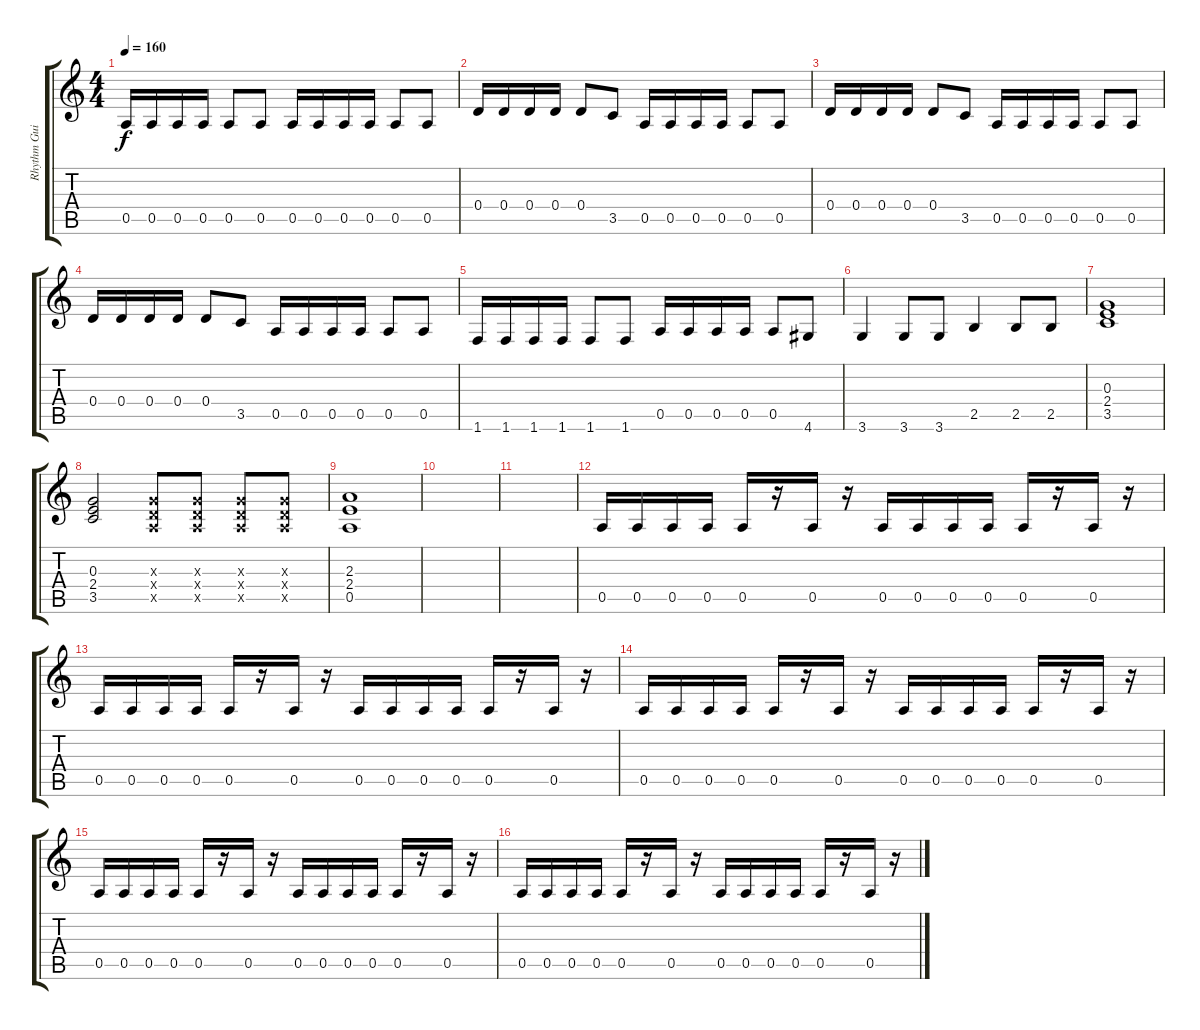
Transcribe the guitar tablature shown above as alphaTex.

\track ("Rhythm Guitar" "Rhythm Gui") {instrument distortionguitar}
\staff {score tabs}
\tuning (E4 B3 G3 D3 A2 E2) {hide}
\ts (4 4)
\tempo 160
\clef g2
\ks c
0.5.16{dy f} 0.5.16 0.5.16 0.5.16 0.5.8 0.5.8 0.5.16 0.5.16 0.5.16 0.5.16 0.5.8 0.5.8 |
0.4.16 0.4.16 0.4.16 0.4.16 0.4.8 3.5.8 0.5.16 0.5.16 0.5.16 0.5.16 0.5.8 0.5.8 |
0.4.16 0.4.16 0.4.16 0.4.16 0.4.8 3.5.8 0.5.16 0.5.16 0.5.16 0.5.16 0.5.8 0.5.8 |
0.4.16 0.4.16 0.4.16 0.4.16 0.4.8 3.5.8 0.5.16 0.5.16 0.5.16 0.5.16 0.5.8 0.5.8 |
1.6.16 1.6.16 1.6.16 1.6.16 1.6.8 1.6.8 0.5.16 0.5.16 0.5.16 0.5.16 0.5.8 4.6.8 |
3.6.4 3.6.8 3.6.8 2.5.4 2.5.8 2.5.8 |
(0.3 2.4 3.5).1 |
(0.3 2.4 3.5).2 (0.3{x} 0.4{x} 0.5{x}).8 (0.3{x} 0.4{x} 0.5{x}).8 (0.3{x} 0.4{x} 0.5{x}).8 (0.3{x} 0.4{x} 0.5{x}).8 |
(2.3 2.4 0.5).1 |
|
|
0.5.16 0.5.16 0.5.16 0.5.16 0.5.16 r.16 0.5.16 r.16 0.5.16 0.5.16 0.5.16 0.5.16 0.5.16 r.16 0.5.16 r.16 |
0.5.16 0.5.16 0.5.16 0.5.16 0.5.16 r.16 0.5.16 r.16 0.5.16 0.5.16 0.5.16 0.5.16 0.5.16 r.16 0.5.16 r.16 |
0.5.16 0.5.16 0.5.16 0.5.16 0.5.16 r.16 0.5.16 r.16 0.5.16 0.5.16 0.5.16 0.5.16 0.5.16 r.16 0.5.16 r.16 |
0.5.16 0.5.16 0.5.16 0.5.16 0.5.16 r.16 0.5.16 r.16 0.5.16 0.5.16 0.5.16 0.5.16 0.5.16 r.16 0.5.16 r.16 |
0.5.16 0.5.16 0.5.16 0.5.16 0.5.16 r.16 0.5.16 r.16 0.5.16 0.5.16 0.5.16 0.5.16 0.5.16 r.16 0.5.16 r.16
